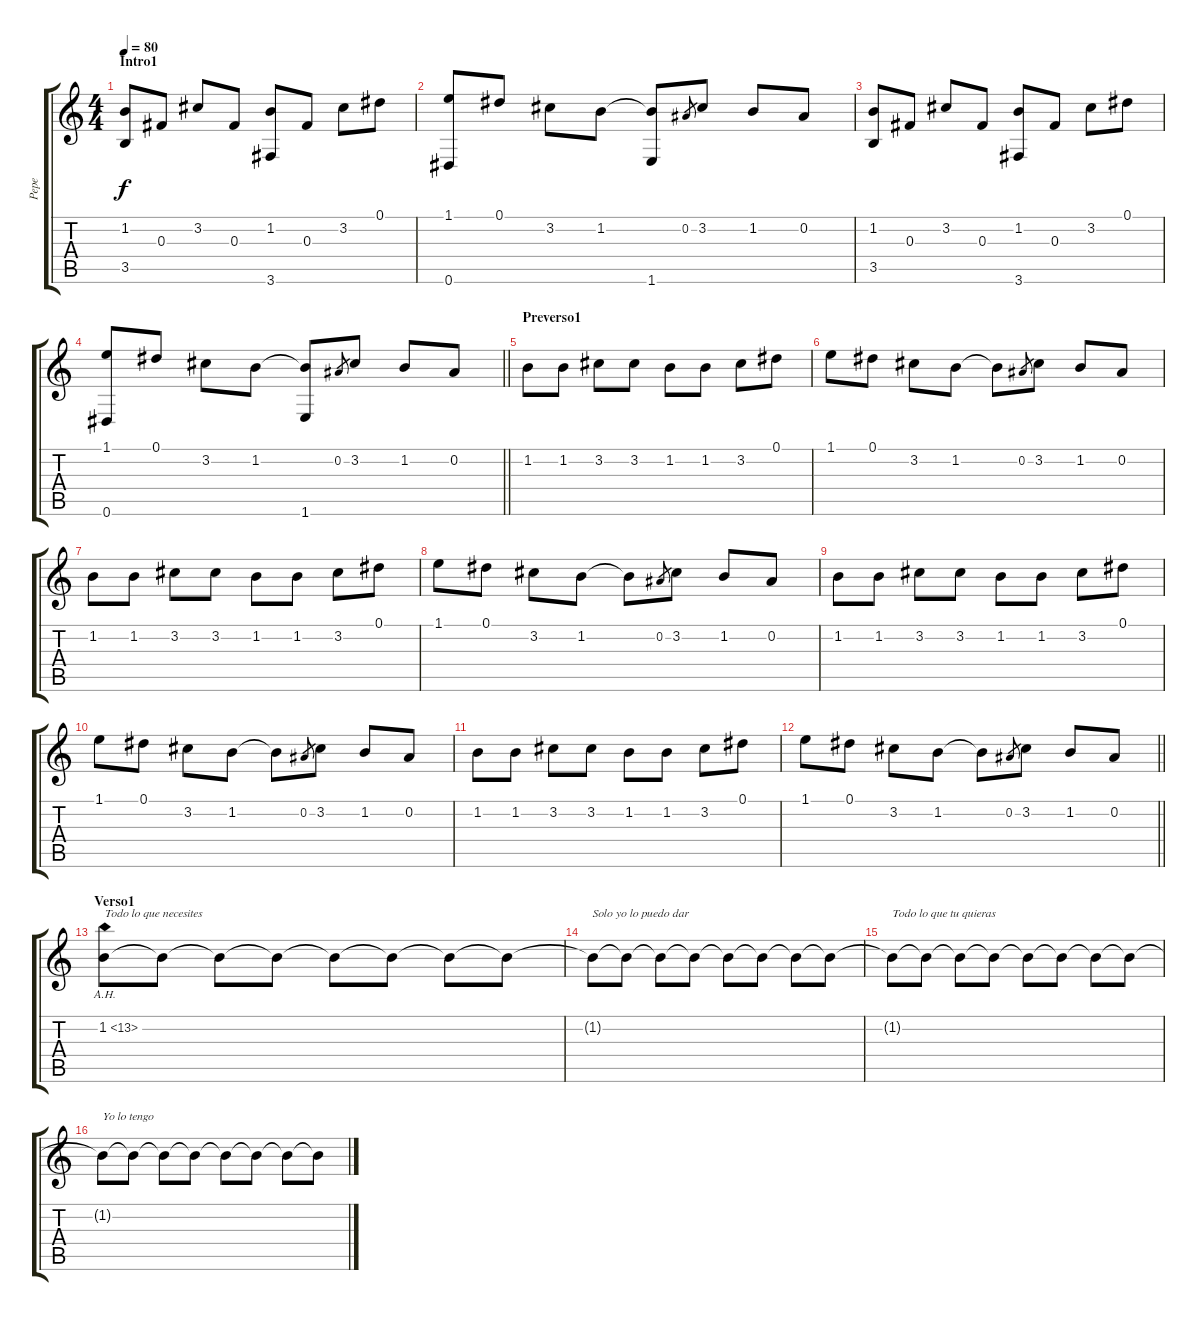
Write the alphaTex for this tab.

\track ("Pepe" "Pepe") {instrument distortionguitar}
\staff {score tabs}
\tuning (Eb4 Bb3 Gb3 Db3 Ab2 Eb2) {hide}
\ts (4 4)
\section ("" "Intro1")
\tempo 80
\clef g2
\ks c
(1.2 3.5).8{dy f instrument acousticguitarsteel} 0.3.8 3.2.8 0.3.8 (1.2 3.6).8 0.3.8 3.2.8 0.1.8 |
(1.1 0.6).8{instrument acousticguitarsteel} 0.1.8 3.2.8 1.2.8 (1.2{t} 1.6).8 0.2.8{gr} 3.2.8 1.2.8 0.2.8 |
(1.2 3.5).8{instrument acousticguitarsteel} 0.3.8 3.2.8 0.3.8 (1.2 3.6).8 0.3.8 3.2.8 0.1.8 |
\barLineRight lightlight
(1.1 0.6).8{instrument acousticguitarsteel} 0.1.8 3.2.8 1.2.8 (1.2{t} 1.6).8 0.2.8{gr} 3.2.8 1.2.8 0.2.8 |
\section ("" "Preverso1")
1.2.8{instrument distortionguitar} 1.2.8 3.2.8 3.2.8 1.2.8 1.2.8 3.2.8 0.1.8 |
1.1.8 0.1.8 3.2.8 1.2.8 1.2{t}.8 0.2.8{gr} 3.2.8 1.2.8 0.2.8 |
1.2.8 1.2.8 3.2.8 3.2.8 1.2.8 1.2.8 3.2.8 0.1.8 |
1.1.8 0.1.8 3.2.8 1.2.8 1.2{t}.8 0.2.8{gr} 3.2.8 1.2.8 0.2.8 |
1.2.8 1.2.8 3.2.8 3.2.8 1.2.8 1.2.8 3.2.8 0.1.8 |
1.1.8 0.1.8 3.2.8 1.2.8 1.2{t}.8 0.2.8{gr} 3.2.8 1.2.8 0.2.8 |
1.2.8 1.2.8 3.2.8 3.2.8 1.2.8 1.2.8 3.2.8 0.1.8 |
\barLineRight lightlight
1.1.8 0.1.8 3.2.8 1.2.8 1.2{t}.8 0.2.8{gr} 3.2.8 1.2.8 0.2.8 |
\section ("" "Verso1")
1.2{ah 12}.8{txt "Todo lo que necesites" volume 5} 1.2{t}.8 1.2{t}.8 1.2{t}.8 1.2{t}.8 1.2{t}.8 1.2{t}.8 1.2{t}.8 |
1.2{t}.8{txt "Solo yo lo puedo dar"} 1.2{t}.8 1.2{t}.8 1.2{t}.8 1.2{t}.8 1.2{t}.8 1.2{t}.8 1.2{t}.8 |
1.2{t}.8{txt "Todo lo que tu quieras" volume 1} 1.2{t}.8 1.2{t}.8 1.2{t}.8 1.2{t}.8 1.2{t}.8 1.2{t}.8 1.2{t}.8 |
1.2{t}.8{txt "Yo lo tengo"} 1.2{t}.8 1.2{t}.8 1.2{t}.8 1.2{t}.8 1.2{t}.8 1.2{t}.8 1.2{t}.8
